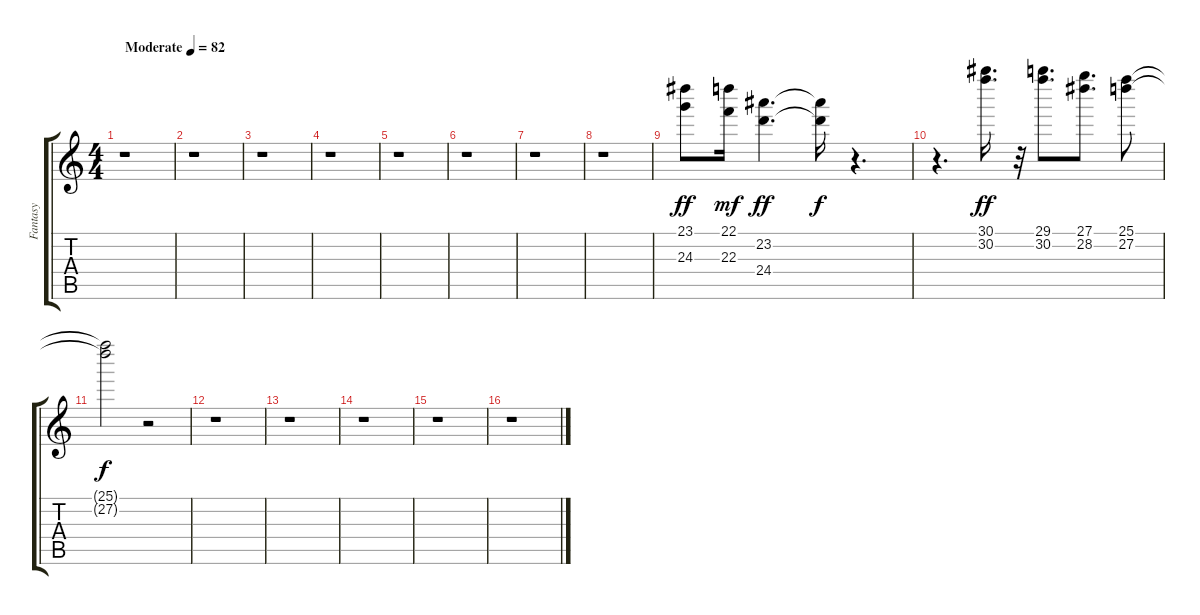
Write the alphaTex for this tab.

\track ("Fantasy" "Fantasy") {instrument acousticbass}
\staff {score tabs}
\tuning (E4 B3 G3 D3 A2 E2) {hide}
\ts (4 4)
\tempo (82 "Moderate")
\clef g2
\ks c
r.1{dy ff instrument acousticbass} |
r.1 |
r.1 |
r.1 |
r.1 |
r.1 |
r.1 |
r.1 |
(23.1 24.3).8 (22.1 22.3).16{dy mf} (23.2 24.4).4{d dy ff} (23.2{t} 24.4{t}).16{dy f} r.4{d} |
r.4{d} (30.1 30.2).16{d dy ff} r.32 (29.1 30.2).8{d} (27.1 28.2).8{d} (25.1 27.2).8 |
(25.1{t} 27.2{t}).2{dy f} r.2 |
r.1 |
r.1 |
r.1 |
r.1 |
r.1
